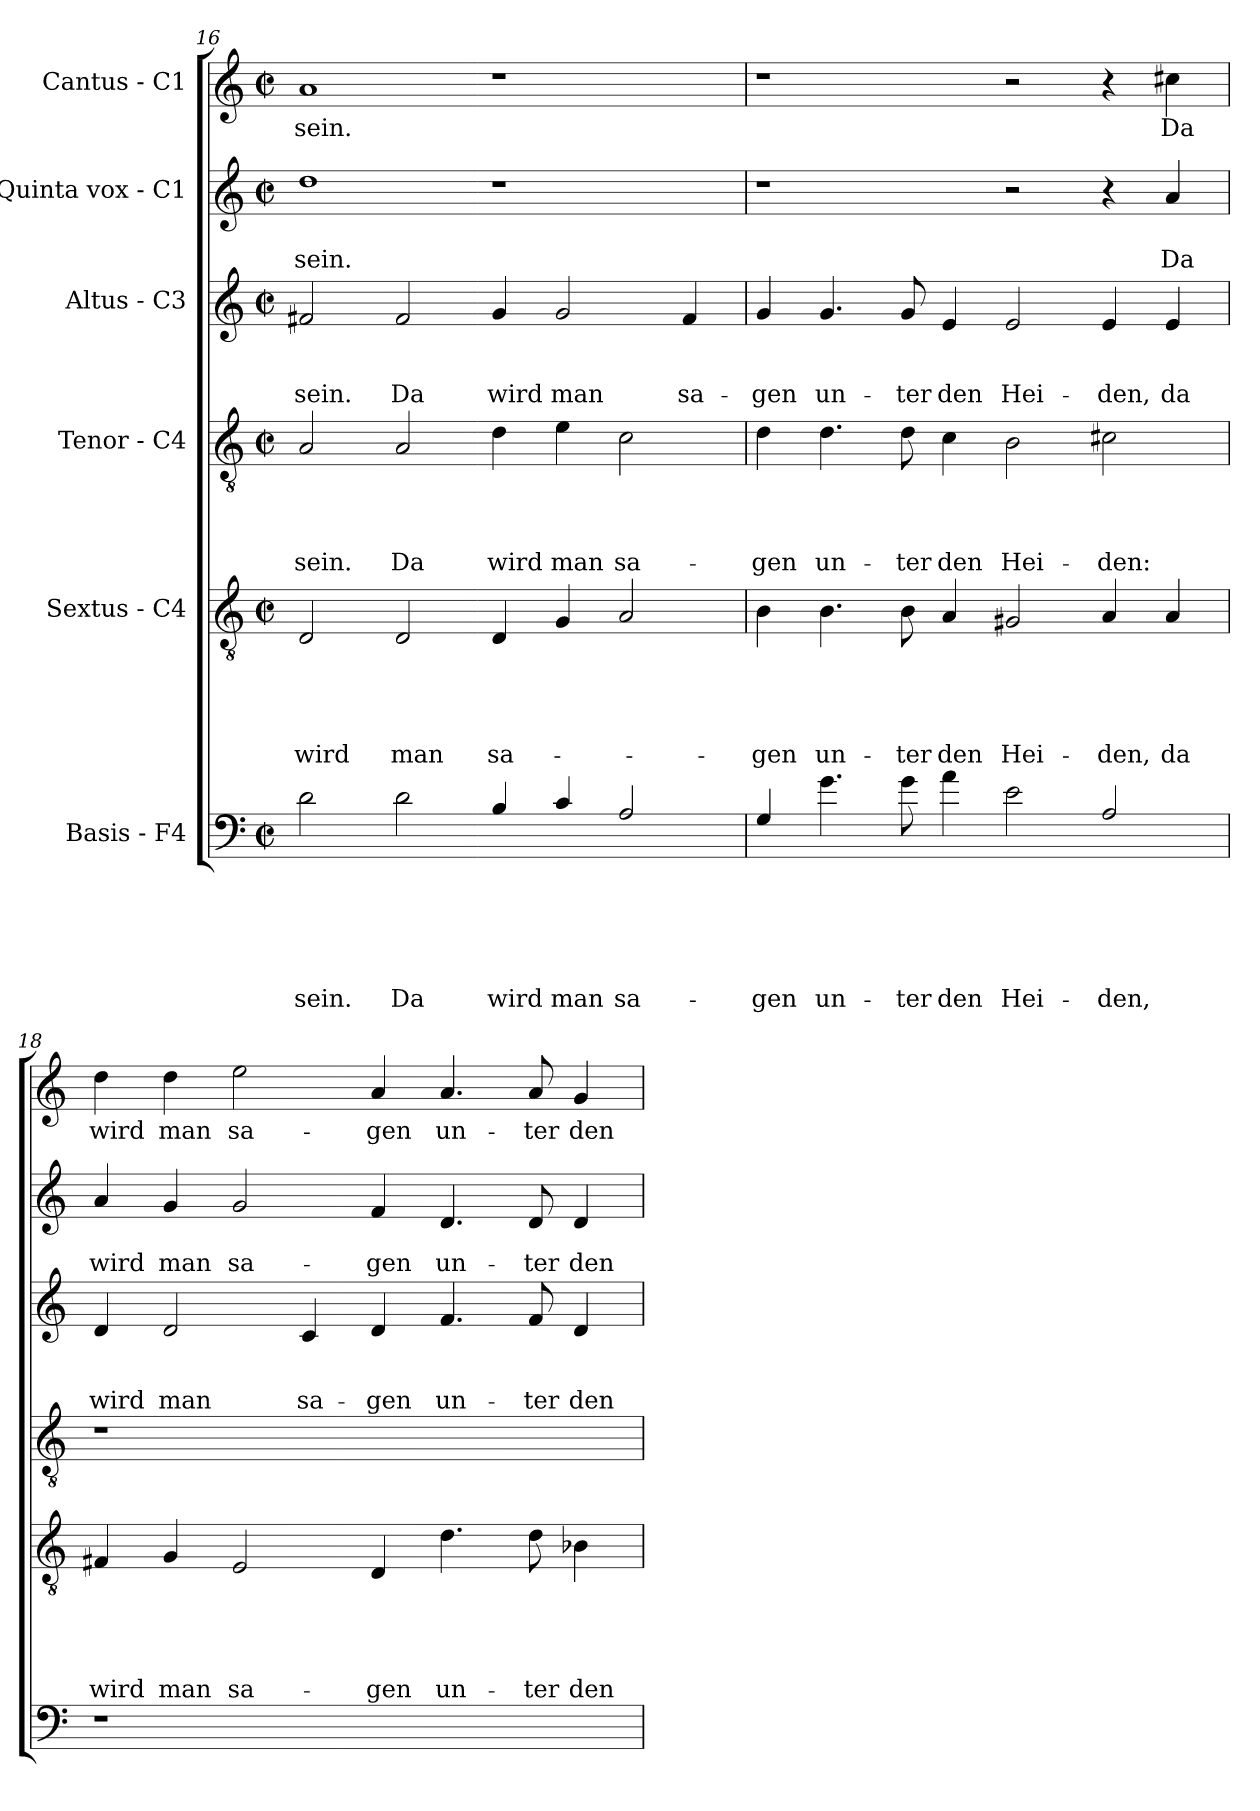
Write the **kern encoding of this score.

**kern	**text	**text	**text	**text	**text	**text	**kern	**text	**text	**text	**text	**text	**kern	**text	**text	**text	**text	**kern	**text	**text	**text	**kern	**text	**text	**kern	**text
*part6	*part6	*part6	*part6	*part6	*part6	*part6	*part5	*part5	*part5	*part5	*part5	*part5	*part4	*part4	*part4	*part4	*part4	*part3	*part3	*part3	*part3	*part2	*part2	*part2	*part1	*part1
*staff6	*staff6	*staff6	*staff6	*staff6	*staff6	*staff6	*staff5	*staff5	*staff5	*staff5	*staff5	*staff5	*staff4	*staff4	*staff4	*staff4	*staff4	*staff3	*staff3	*staff3	*staff3	*staff2	*staff2	*staff2	*staff1	*staff1
*I"Basis - F4	*	*	*	*	*	*	*I"Sextus - C4	*	*	*	*	*	*I"Tenor - C4	*	*	*	*	*I"Altus - C3	*	*	*	*I"Quinta vox - C1	*	*	*I"Cantus - C1	*
*clefF4	*	*	*	*	*	*	*clefGv2	*	*	*	*	*	*clefGv2	*	*	*	*	*clefG2	*	*	*	*clefG2	*	*	*clefG2	*
*ITrd8c14	*	*	*	*	*	*	*	*	*	*	*	*	*	*	*	*	*	*	*	*	*	*	*	*	*	*
*k[]	*	*	*	*	*	*	*k[]	*	*	*	*	*	*k[]	*	*	*	*	*k[]	*	*	*	*k[]	*	*	*k[]	*
*C:	*	*	*	*	*	*	*C:	*	*	*	*	*	*C:	*	*	*	*	*C:	*	*	*	*C:	*	*	*C:	*
*M2/2	*	*	*	*	*	*	*M2/2	*	*	*	*	*	*M2/2	*	*	*	*	*M2/2	*	*	*	*M2/2	*	*	*M2/2	*
*met(c|)	*	*	*	*	*	*	*met(c|)	*	*	*	*	*	*met(c|)	*	*	*	*	*met(c|)	*	*	*	*met(c|)	*	*	*met(c|)	*
=16	=16	=16	=16	=16	=16	=16	=16	=16	=16	=16	=16	=16	=16	=16	=16	=16	=16	=16	=16	=16	=16	=16	=16	=16	=16	=16
!	!	!	!	!	!	!LO:LY:b	!	!	!	!	!	!LO:LY:b	!	!	!	!	!LO:LY:b	!	!	!	!LO:LY:b	!	!	!LO:LY:b	!	!LO:LY:b
2D\	.	.	.	.	.	sein.	2D/	.	.	.	.	wird	2A/	.	.	.	sein.	2f#X/	.	.	sein.	1dd	.	sein.	1a	sein.
!	!	!	!	!	!	!LO:LY:b	!	!	!	!	!	!LO:LY:b	!	!	!	!	!LO:LY:b	!	!	!	!LO:LY:b	!	!	!	!	!
2D\	.	.	.	.	.	Da	2D/	.	.	.	.	man	2A/	.	.	.	Da	2f#/	.	.	Da	.	.	.	.	.
!	!	!	!	!	!	!LO:LY:b	!	!	!	!	!	!LO:LY:b	!	!	!	!	!LO:LY:b	!	!	!	!LO:LY:b	!	!	!	!	!
4BB/	.	.	.	.	.	wird	4D/	.	.	.	.	sa-	4d\	.	.	.	wird	4g/	.	.	wird	1r	.	.	1r	.
!	!	!	!	!	!	!LO:LY:b	!	!	!	!	!	!	!	!	!	!	!LO:LY:b	!	!	!	!LO:LY:b	!	!	!	!	!
4C/	.	.	.	.	.	man	4G/	.	.	.	.	.	4e\	.	.	.	man	2g/	.	.	man	.	.	.	.	.
!	!	!	!	!	!	!LO:LY:b	!	!	!	!	!	!	!	!	!	!	!LO:LY:b	!	!	!	!	!	!	!	!	!
2AA/	.	.	.	.	.	sa-	2A/	.	.	.	.	.	2c\	.	.	.	sa-	.	.	.	.	.	.	.	.	.
!	!	!	!	!	!	!	!	!	!	!	!	!	!	!	!	!	!	!	!	!	!LO:LY:b	!	!	!	!	!
.	.	.	.	.	.	.	.	.	.	.	.	.	.	.	.	.	.	4f#/	.	.	sa-	.	.	.	.	.
!!LO:LB:g=z
=17	=17	=17	=17	=17	=17	=17	=17	=17	=17	=17	=17	=17	=17	=17	=17	=17	=17	=17	=17	=17	=17	=17	=17	=17	=17	=17
!	!	!	!	!	!	!LO:LY:b	!	!	!	!	!	!LO:LY:b	!	!	!	!	!LO:LY:b	!	!	!	!LO:LY:b	!	!	!	!	!
4GG/	.	.	.	.	.	-gen	4B\	.	.	.	.	-gen	4d\	.	.	.	-gen	4g/	.	.	-gen	1r	.	.	1r	.
!	!	!	!	!	!	!LO:LY:b	!	!	!	!	!	!LO:LY:b	!	!	!	!	!LO:LY:b	!	!	!	!LO:LY:b	!	!	!	!	!
4.G\	.	.	.	.	.	un-	4.B\	.	.	.	.	un-	4.d\	.	.	.	un-	4.g/	.	.	un-	.	.	.	.	.
!	!	!	!	!	!	!LO:LY:b	!	!	!	!	!	!LO:LY:b	!	!	!	!	!LO:LY:b	!	!	!	!LO:LY:b	!	!	!	!	!
8G\	.	.	.	.	.	-ter	8B\	.	.	.	.	-ter	8d\	.	.	.	-ter	8g/	.	.	-ter	.	.	.	.	.
!	!	!	!	!	!	!LO:LY:b	!	!	!	!	!	!LO:LY:b	!	!	!	!	!LO:LY:b	!	!	!	!LO:LY:b	!	!	!	!	!
4A\	.	.	.	.	.	den	4A/	.	.	.	.	den	4c\	.	.	.	den	4e/	.	.	den	.	.	.	.	.
!	!	!	!	!	!	!LO:LY:b	!	!	!	!	!	!LO:LY:b	!	!	!	!	!LO:LY:b	!	!	!	!LO:LY:b	!	!	!	!	!
2E\	.	.	.	.	.	Hei-	2G#X/	.	.	.	.	Hei-	2B\	.	.	.	Hei-	2e/	.	.	Hei-	2r	.	.	2r	.
!	!	!	!	!	!	!LO:LY:b	!	!	!	!	!	!LO:LY:b	!	!	!	!	!LO:LY:b	!	!	!	!LO:LY:b	!	!	!	!	!
2AA/	.	.	.	.	.	-den,	4A/	.	.	.	.	-den,	2c#X\	.	.	.	-den:	4e/	.	.	-den,	4r	.	.	4r	.
!	!	!	!	!	!	!	!	!	!	!	!	!LO:LY:b	!	!	!	!	!	!	!	!	!LO:LY:b	!	!	!LO:LY:b	!	!LO:LY:b
.	.	.	.	.	.	.	4A/	.	.	.	.	da	.	.	.	.	.	4e/	.	.	da	4a/	.	Da	4cc#X\	Da
=18	=18	=18	=18	=18	=18	=18	=18	=18	=18	=18	=18	=18	=18	=18	=18	=18	=18	=18	=18	=18	=18	=18	=18	=18	=18	=18
!	!	!	!	!	!	!	!	!	!	!	!	!LO:LY:b	!	!	!	!	!	!	!	!	!LO:LY:b	!	!	!LO:LY:b	!	!LO:LY:b
1r	.	.	.	.	.	.	4F#X/	.	.	.	.	wird	1r	.	.	.	.	4d/	.	.	wird	4a/	.	wird	4dd\	wird
!	!	!	!	!	!	!	!	!	!	!	!	!LO:LY:b	!	!	!	!	!	!	!	!	!LO:LY:b	!	!	!LO:LY:b	!	!LO:LY:b
.	.	.	.	.	.	.	4G/	.	.	.	.	man	.	.	.	.	.	2d/	.	.	man	4g/	.	man	4dd\	man
!	!	!	!	!	!	!	!	!	!	!	!	!LO:LY:b	!	!	!	!	!	!	!	!	!	!	!	!LO:LY:b	!	!LO:LY:b
.	.	.	.	.	.	.	2E/	.	.	.	.	sa-	.	.	.	.	.	.	.	.	.	2g/	.	sa-	2ee\	sa-
!	!	!	!	!	!	!	!	!	!	!	!	!	!	!	!	!	!	!	!	!	!LO:LY:b	!	!	!	!	!
.	.	.	.	.	.	.	.	.	.	.	.	.	.	.	.	.	.	4c/	.	.	sa-	.	.	.	.	.
!	!	!	!	!	!	!	!	!	!	!	!	!LO:LY:b	!	!	!	!	!	!	!	!	!LO:LY:b	!	!	!LO:LY:b	!	!LO:LY:b
1ryy	.	.	.	.	.	.	4D/	.	.	.	.	-gen	1ryy	.	.	.	.	4d/	.	.	-gen	4f/	.	-gen	4a/	-gen
!	!	!	!	!	!	!	!	!	!	!	!	!LO:LY:b	!	!	!	!	!	!	!	!	!LO:LY:b	!	!	!LO:LY:b	!	!LO:LY:b
.	.	.	.	.	.	.	4.d\	.	.	.	.	un-	.	.	.	.	.	4.f/	.	.	un-	4.d/	.	un-	4.a/	un-
!	!	!	!	!	!	!	!	!	!	!	!	!LO:LY:b	!	!	!	!	!	!	!	!	!LO:LY:b	!	!	!LO:LY:b	!	!LO:LY:b
.	.	.	.	.	.	.	8d\	.	.	.	.	-ter	.	.	.	.	.	8f/	.	.	-ter	8d/	.	-ter	8a/	-ter
!	!	!	!	!	!	!	!	!	!	!	!	!LO:LY:b	!	!	!	!	!	!	!	!	!LO:LY:b	!	!	!LO:LY:b	!	!LO:LY:b
.	.	.	.	.	.	.	4B-X\	.	.	.	.	den	.	.	.	.	.	4d/	.	.	den	4d/	.	den	4g/	den
=	=	=	=	=	=	=	=	=	=	=	=	=	=	=	=	=	=	=	=	=	=	=	=	=	=	=
*-	*-	*-	*-	*-	*-	*-	*-	*-	*-	*-	*-	*-	*-	*-	*-	*-	*-	*-	*-	*-	*-	*-	*-	*-	*-	*-
